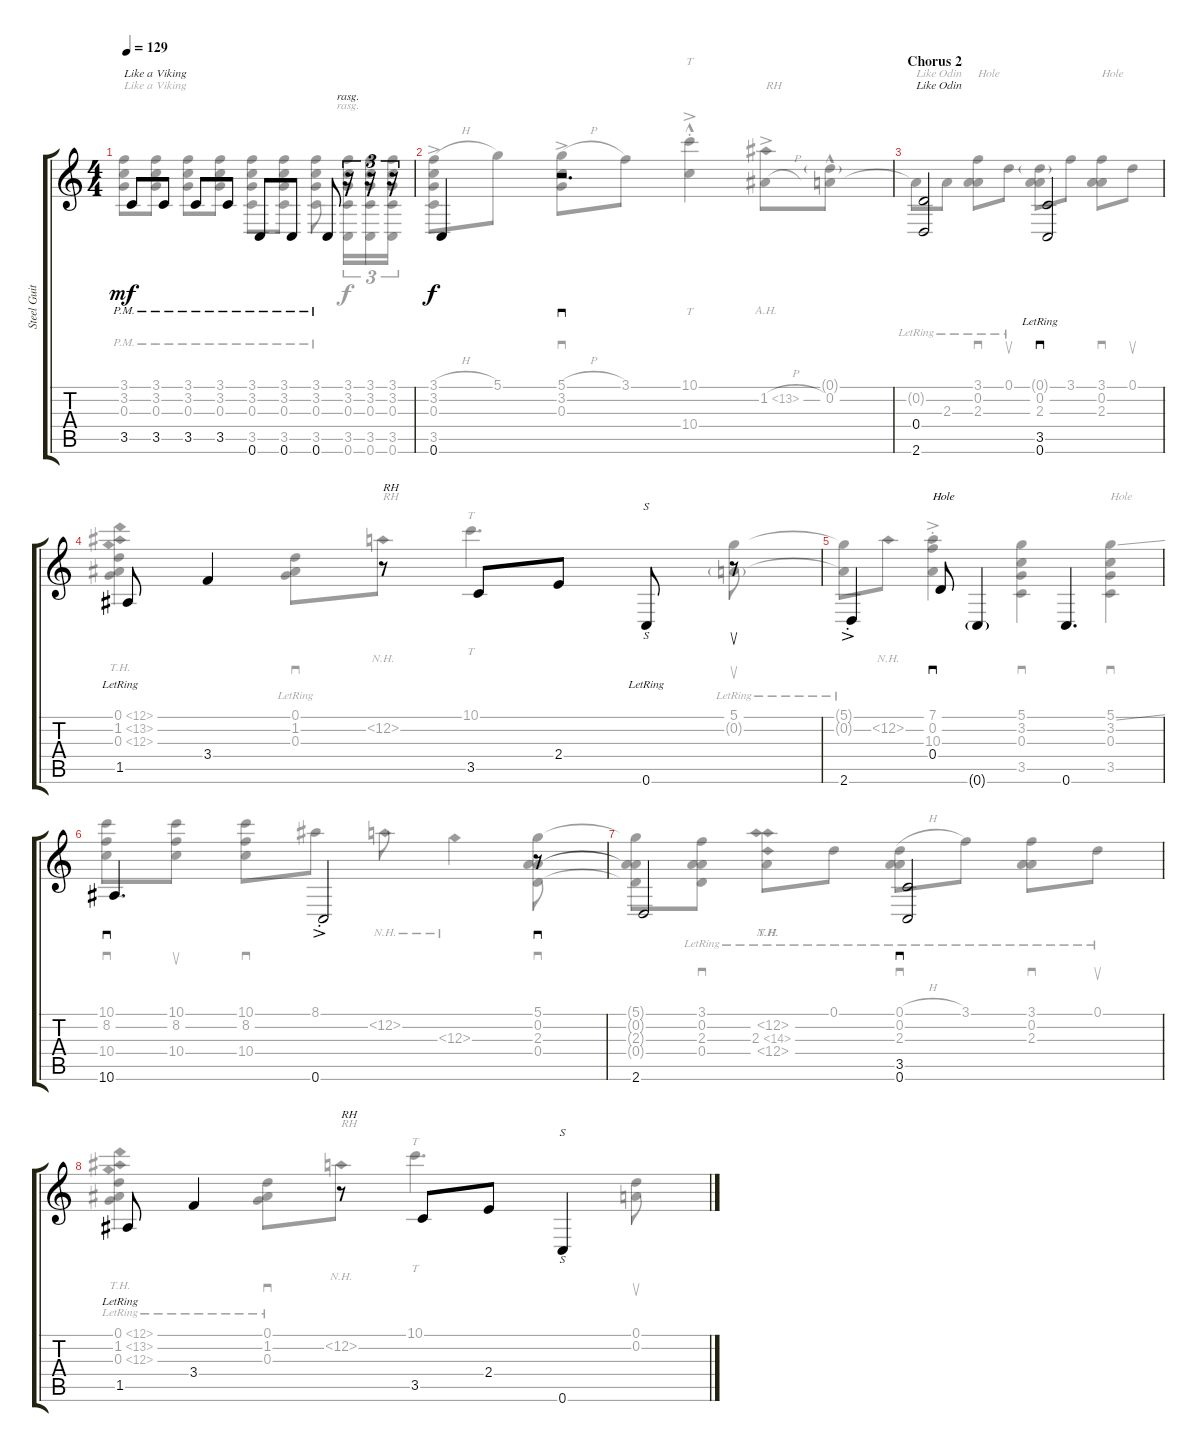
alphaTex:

\track ("Steel Guitar" "Steel Guit") {instrument acousticguitarsteel}
\staff {score tabs}
\tuning (D4 A3 G3 D3 A2 C2) {hide}
\voice
\ts (4 4)
\tempo 129
\clef g2
\ks c
3.5{pm}.8{txt "Like a Viking" dy mf} 3.5{pm}.8 3.5{pm}.8 3.5{pm}.8 0.6{pm}.8 0.6{pm}.8 0.6{pm}.8 r.16{tu (3 2) rasg ii} r.16{tu (3 2)} r.16{tu (3 2)} |
0.6.4{dy f} r.2{d sd} |
\section ("" "Chorus 2")
(0.4 2.6).2{txt "Like Odin"} (3.5{lr} 0.6{lr}).2{sd} |
1.5{lr}.8 3.4.4 r.8{txt "RH"} 3.5.8 2.4.8 0.6{lr}.8{s} r.8{su} |
2.6{ac st}.4 0.4.8{sd txt "Hole"} 0.6{g}.4 0.6.4{d} |
10.6.4{d sd} 0.6{ac st}.2 r.8{sd} |
2.6.2 (3.5 0.6).2{sd} |
1.5{lr}.8 3.4.4 r.8{txt "RH"} 3.5.8 2.4.8 0.6.4{s}
\voice
\clef g2
\ottava regular
\simile none
\ks c
(3.1{pm} 3.2{pm} 0.3{pm}).8{txt "Like a Viking" dy mf} (3.1{pm} 3.2{pm} 0.3{pm}).8 (3.1{pm} 3.2{pm} 0.3{pm}).8 (3.1{pm} 3.2{pm} 0.3{pm}).8 (3.1{pm} 3.2{pm} 0.3{pm} 3.5{pm}).8 (3.1{pm} 3.2{pm} 0.3{pm} 3.5{pm}).8 (3.1{pm} 3.2{pm} 0.3{pm} 3.5{pm}).8 (3.1 3.2 0.3 3.5 0.6).16{tu (3 2) rasg ii dy f} (3.1 3.2 0.3 3.5 0.6).16{tu (3 2)} (3.1 3.2 0.3 3.5 0.6).16{tu (3 2)} |
(3.1{h ac} 3.2 0.3 3.5).8 5.1.8 (5.1{h ac} 3.2 0.3).8{sd} 3.1.8 (10.1{hac st} 10.4{ac st}).4{tt} 1.2{ah 12 h ac}.8{txt "RH"} (0.1{g} 0.2{hac}).8 |
0.2{lr t}.8{txt "Like Odin"} 2.3{lr}.8 (3.1 0.2 2.3{lr}).8{sd txt "Hole"} 0.1{lr}.8{su} (0.1{g} 0.2 2.3).8{sd} 3.1.8 (3.1 0.2 2.3).8{sd txt "Hole"} 0.1.8{su} |
(0.1{th 12} 1.2{th 12} 0.3{th 12}).4 (0.1{lr} 1.2 0.3).8{sd} 12.2{nh}.8{txt "RH"} 10.1.4{tt d} (5.1 0.2{g lr}).8{su} |
(5.1{t} 0.2{lr t}).8 12.2{nh}.8 (7.1 0.2{ac st} 10.3).4{sd txt "Hole"} (5.1 3.2 0.3 3.5).4{sd} (5.1{ss} 3.2 0.3 3.5).4{sd txt "Hole"} |
(10.1 8.2 10.4).8{sd} (10.1 8.2 10.4).8{su} (10.1 8.2 10.4).8{sd} 8.1.8 12.2{nh}.8 12.3{nh}.4 (5.1 0.2 2.3 0.4).8{sd} |
(5.1{t} 0.2{t} 2.3{t} 0.4{t}).8 (3.1 0.2{lr} 2.3 0.4).8{sd} (12.2{nh lr} 2.3{th 12} 12.4{nh}).8 0.1{lr}.8 (0.1{h} 0.2 2.3{lr}).8{sd} 3.1{lr}.8 (3.1{lr} 0.2 2.3).8{sd} 0.1{lr}.8{su} |
(0.1{th 12 lr} 1.2{th 12} 0.3{th 12}).4 (0.1{lr} 1.2 0.3).8{sd} 12.2{nh}.8{txt "RH"} 10.1.4{tt d} (0.1 0.2).8{su}
